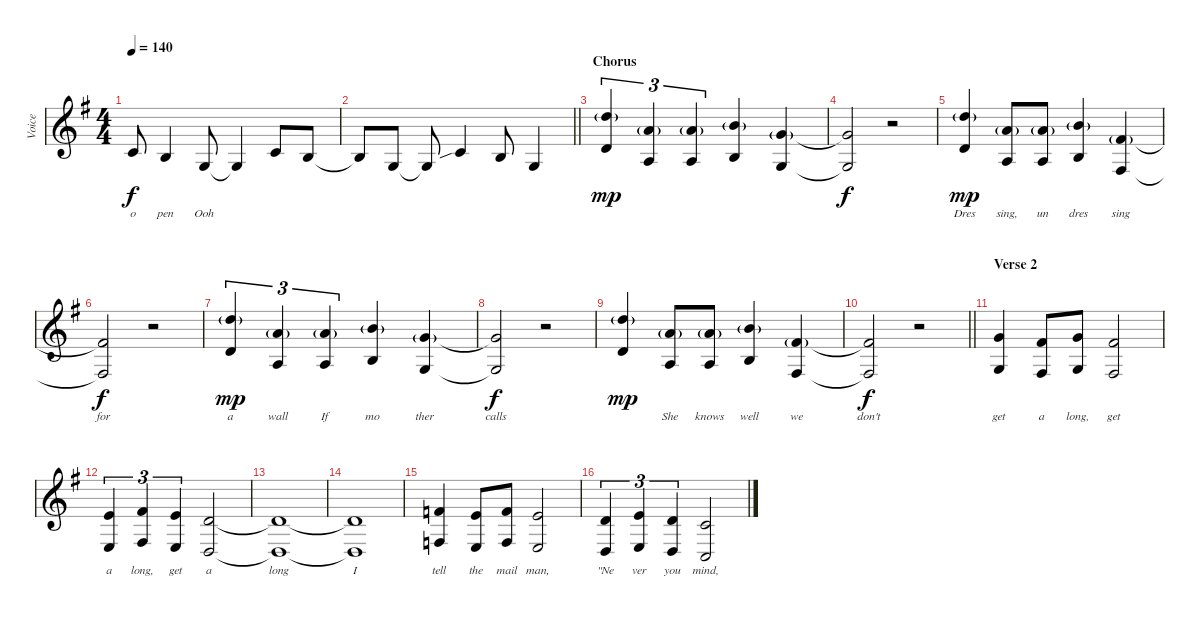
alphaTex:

\track ("Voice" "Voice") {instrument lead6voice}
\staff {score}
\tuning (E4 B3 G3 D3 A2 E2) {hide}
\ts (4 4)
\tempo 140
\clef g2
\ks g
5.3.8{lyrics (0 "o") lyrics (1 "") lyrics (2 "") lyrics (3 "") lyrics (4 "") dy f} 4.3.4{lyrics (0 "pen") lyrics (1 "") lyrics (2 "") lyrics (3 "") lyrics (4 "")} 0.3.8{lyrics (0 "Ooh") lyrics (1 "") lyrics (2 "") lyrics (3 "") lyrics (4 "")} 0.3{t}.4{lyrics (0 "") lyrics (1 "") lyrics (2 "") lyrics (3 "") lyrics (4 "")} 5.3.8{lyrics (0 "") lyrics (1 "") lyrics (2 "") lyrics (3 "") lyrics (4 "")} 4.3.8{lyrics (0 "") lyrics (1 "") lyrics (2 "") lyrics (3 "") lyrics (4 "")} |
\barLineRight lightlight
4.3{t}.8{lyrics (0 "") lyrics (1 "") lyrics (2 "") lyrics (3 "") lyrics (4 "")} 0.3.8{lyrics (0 "") lyrics (1 "") lyrics (2 "") lyrics (3 "") lyrics (4 "")} 0.3{t}.8{lyrics (0 "") lyrics (1 "") lyrics (2 "") lyrics (3 "") lyrics (4 "")} 5.3{sib}.4{lyrics (0 "") lyrics (1 "") lyrics (2 "") lyrics (3 "") lyrics (4 "")} 4.3.8{lyrics (0 "") lyrics (1 "") lyrics (2 "") lyrics (3 "") lyrics (4 "")} 0.3.4{lyrics (0 "") lyrics (1 "") lyrics (2 "") lyrics (3 "") lyrics (4 "")} |
\section ("" "Chorus")
(10.1{g} 3.2).4{tu (3 2) lyrics (0 "") lyrics (1 "") lyrics (2 "") lyrics (3 "") lyrics (4 "") dy mp} (10.2{g} 2.3).4{tu (3 2) lyrics (0 "") lyrics (1 "") lyrics (2 "") lyrics (3 "") lyrics (4 "")} (10.2{g} 2.3).4{tu (3 2) lyrics (0 "") lyrics (1 "") lyrics (2 "") lyrics (3 "") lyrics (4 "")} (7.1{g} 0.2).4{lyrics (0 "") lyrics (1 "") lyrics (2 "") lyrics (3 "") lyrics (4 "")} (8.2{g} 0.3).4{lyrics (0 "") lyrics (1 "") lyrics (2 "") lyrics (3 "") lyrics (4 "")} |
(8.2{t} 0.3{t}).2{lyrics (0 "") lyrics (1 "") lyrics (2 "") lyrics (3 "") lyrics (4 "") dy f} r.2 |
(10.1{g} 3.2).4{lyrics (0 "Dres") lyrics (1 "") lyrics (2 "") lyrics (3 "") lyrics (4 "") dy mp} (10.2{g} 2.3).8{lyrics (0 "sing,") lyrics (1 "") lyrics (2 "") lyrics (3 "") lyrics (4 "")} (10.2{g} 2.3).8{lyrics (0 "un") lyrics (1 "") lyrics (2 "") lyrics (3 "") lyrics (4 "")} (7.1{g} 4.3).4{lyrics (0 "dres") lyrics (1 "") lyrics (2 "") lyrics (3 "") lyrics (4 "")} (7.2{g} 4.4).4{lyrics (0 "sing") lyrics (1 "") lyrics (2 "") lyrics (3 "") lyrics (4 "")} |
(7.2{t} 4.4{t}).2{lyrics (0 "for") lyrics (1 "") lyrics (2 "") lyrics (3 "") lyrics (4 "") dy f} r.2 |
(10.1{g} 3.2).4{tu (3 2) lyrics (0 "a") lyrics (1 "") lyrics (2 "") lyrics (3 "") lyrics (4 "") dy mp} (10.2{g} 2.3).4{tu (3 2) lyrics (0 "wall") lyrics (1 "") lyrics (2 "") lyrics (3 "") lyrics (4 "")} (10.2{g} 2.3).4{tu (3 2) lyrics (0 "If") lyrics (1 "") lyrics (2 "") lyrics (3 "") lyrics (4 "")} (7.1{g} 0.2).4{lyrics (0 "mo") lyrics (1 "") lyrics (2 "") lyrics (3 "") lyrics (4 "")} (8.2{g} 0.3).4{lyrics (0 "ther") lyrics (1 "") lyrics (2 "") lyrics (3 "") lyrics (4 "")} |
(8.2{t} 0.3{t}).2{lyrics (0 "calls") lyrics (1 "") lyrics (2 "") lyrics (3 "") lyrics (4 "") dy f} r.2 |
(10.1{g} 3.2).4{lyrics (0 "") lyrics (1 "") lyrics (2 "") lyrics (3 "") lyrics (4 "") dy mp} (10.2{g} 2.3).8{lyrics (0 "She") lyrics (1 "") lyrics (2 "") lyrics (3 "") lyrics (4 "")} (10.2{g} 2.3).8{lyrics (0 "knows") lyrics (1 "") lyrics (2 "") lyrics (3 "") lyrics (4 "")} (7.1{g} 4.3).4{lyrics (0 "well") lyrics (1 "") lyrics (2 "") lyrics (3 "") lyrics (4 "")} (7.2{g} 4.4).4{lyrics (0 "we") lyrics (1 "") lyrics (2 "") lyrics (3 "") lyrics (4 "")} |
\barLineRight lightlight
(7.2{t} 4.4{t}).2{lyrics (0 "don't") lyrics (1 "") lyrics (2 "") lyrics (3 "") lyrics (4 "") dy f} r.2 |
\section ("" "Verse 2")
(3.1 5.4).4{lyrics (0 "get") lyrics (1 "") lyrics (2 "") lyrics (3 "") lyrics (4 "")} (2.1 4.4).8{lyrics (0 "a") lyrics (1 "") lyrics (2 "") lyrics (3 "") lyrics (4 "")} (3.1 5.4).8{lyrics (0 "long,") lyrics (1 "") lyrics (2 "") lyrics (3 "") lyrics (4 "")} (2.1 4.4).2{lyrics (0 "get") lyrics (1 "") lyrics (2 "") lyrics (3 "") lyrics (4 "")} |
(0.1 2.4).4{tu (3 2) lyrics (0 "a") lyrics (1 "") lyrics (2 "") lyrics (3 "") lyrics (4 "")} (2.1 4.4).4{tu (3 2) lyrics (0 "long,") lyrics (1 "") lyrics (2 "") lyrics (3 "") lyrics (4 "")} (0.1 2.4).4{tu (3 2) lyrics (0 "get") lyrics (1 "") lyrics (2 "") lyrics (3 "") lyrics (4 "")} (3.2 5.5).2{lyrics (0 "a") lyrics (1 "") lyrics (2 "") lyrics (3 "") lyrics (4 "")} |
(3.2{t} 5.5{t}).1{lyrics (0 "long") lyrics (1 "") lyrics (2 "") lyrics (3 "") lyrics (4 "")} |
(3.2{t} 5.5{t}).1{lyrics (0 "I") lyrics (1 "") lyrics (2 "") lyrics (3 "") lyrics (4 "")} |
(1.1 3.4).4{lyrics (0 "tell") lyrics (1 "") lyrics (2 "") lyrics (3 "") lyrics (4 "")} (0.1 2.4).8{lyrics (0 "the") lyrics (1 "") lyrics (2 "") lyrics (3 "") lyrics (4 "")} (1.1 3.4).8{lyrics (0 "mail") lyrics (1 "") lyrics (2 "") lyrics (3 "") lyrics (4 "")} (0.1 2.4).2{lyrics (0 "man,") lyrics (1 "") lyrics (2 "") lyrics (3 "") lyrics (4 "")} |
(3.2 5.5).4{tu (3 2) lyrics (0 "\"Ne") lyrics (1 "") lyrics (2 "") lyrics (3 "") lyrics (4 "")} (0.1 2.4).4{tu (3 2) lyrics (0 "ver") lyrics (1 "") lyrics (2 "") lyrics (3 "") lyrics (4 "")} (3.2 5.5).4{tu (3 2) lyrics (0 "you") lyrics (1 "") lyrics (2 "") lyrics (3 "") lyrics (4 "")} (1.2 3.5).2{lyrics (0 "mind,") lyrics (1 "") lyrics (2 "") lyrics (3 "") lyrics (4 "")}
